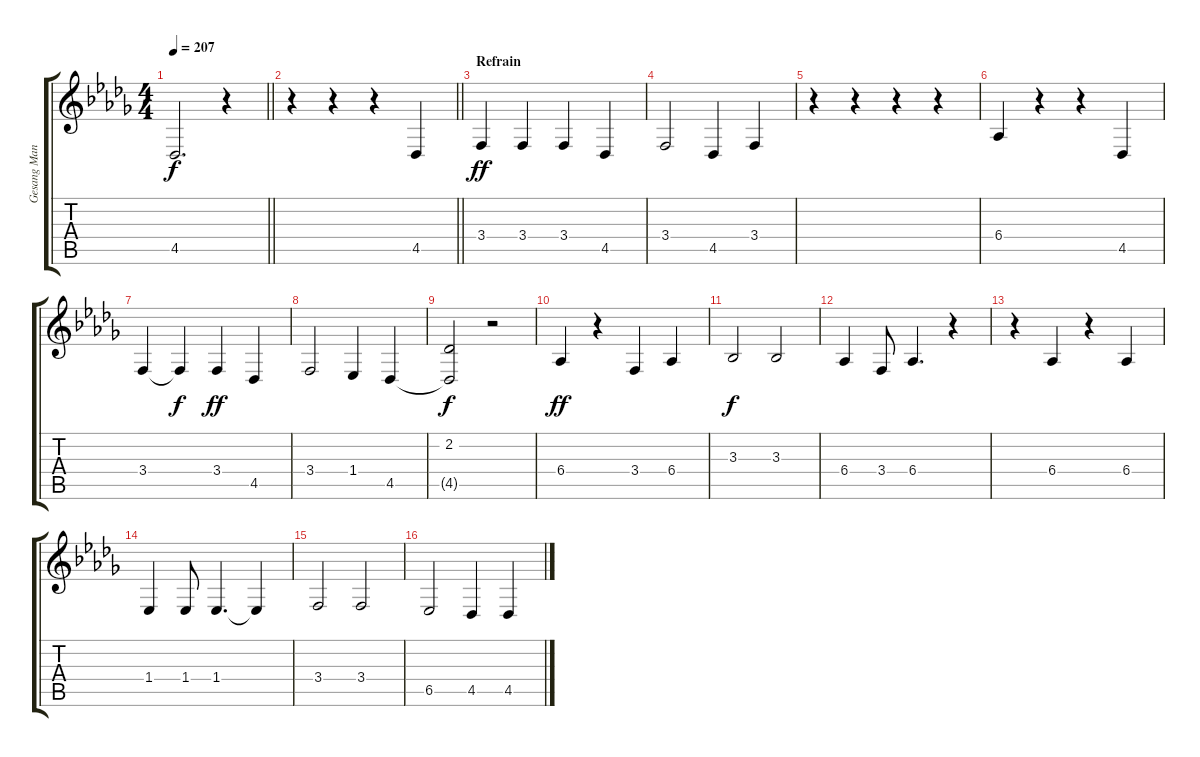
\track ("Gesang Mann" "Gesang Man") {instrument vibraphone}
\staff {score tabs}
\tuning (E4 B3 G3 D3 A2 E2) {hide}
\ts (4 4)
\tempo 207
\clef g2
\barLineRight lightlight
\ks bbminor
4.5{t}.2{d dy f} r.4 |
\barLineRight lightlight
r.4 r.4 r.4 4.5.4 |
\section ("" "Refrain")
3.4.4{dy ff} 3.4.4 3.4.4 4.5.4 |
3.4.2 4.5.4 3.4.4 |
r.4 r.4 r.4 r.4 |
6.4.4 r.4 r.4 4.5.4 |
3.4.4 3.4{t}.4{dy f} 3.4.4{dy ff} 4.5.4 |
3.4.2 1.4.4 4.5.4 |
(2.2 4.5{t}).2{dy f} r.2 |
6.4.4{dy ff} r.4 3.4.4 6.4.4 |
3.3.2{dy f} 3.3.2 |
6.4.4 3.4.8 6.4.4{d} r.4 |
r.4 6.4.4 r.4 6.4.4 |
1.4.4 1.4.8 1.4.4{d} 1.4{t}.4 |
3.4.2 3.4.2 |
6.5.2 4.5.4 4.5.4
